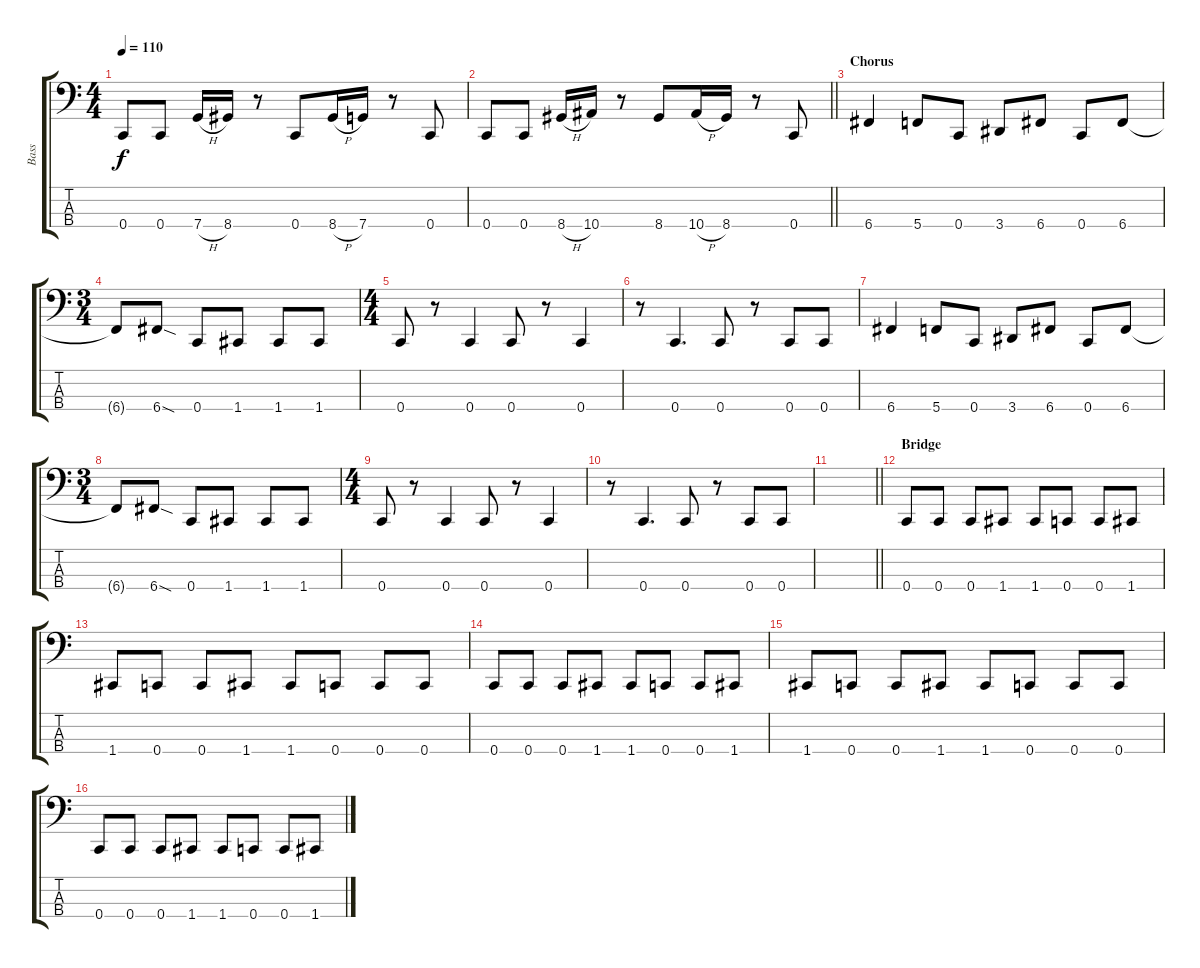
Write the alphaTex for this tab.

\track ("Bass" "Bass") {instrument electricbasspick}
\staff {score tabs}
\tuning (F2 C2 G1 C1) {hide}
\ts (4 4)
\tempo 110
\clef f4
\ks c
0.4.8{dy f} 0.4.8 7.4{h}.16 8.4.16 r.8 0.4.8 8.4{h}.16 7.4.16 r.8 0.4.8 |
\barLineRight lightlight
0.4.8 0.4.8 8.4{h}.16 10.4.16 r.8 8.4.8 10.4{h}.16 8.4.16 r.8 0.4.8 |
\section ("" "Chorus")
6.4.4 5.4.8 0.4.8 3.4.8 6.4.8 0.4.8 6.4.8 |
\ts (3 4)
6.4{t}.8 6.4{sod}.8 0.4.8 1.4.8 1.4.8 1.4.8 |
\ts (4 4)
0.4.8 r.8 0.4.4 0.4.8 r.8 0.4.4 |
r.8 0.4.4{d} 0.4.8 r.8 0.4.8 0.4.8 |
6.4.4 5.4.8 0.4.8 3.4.8 6.4.8 0.4.8 6.4.8 |
\ts (3 4)
6.4{t}.8 6.4{sod}.8 0.4.8 1.4.8 1.4.8 1.4.8 |
\ts (4 4)
0.4.8 r.8 0.4.4 0.4.8 r.8 0.4.4 |
r.8 0.4.4{d} 0.4.8 r.8 0.4.8 0.4.8 |
\barLineRight lightlight
|
\section ("" "Bridge")
0.4.8 0.4.8 0.4.8 1.4.8 1.4.8 0.4.8 0.4.8 1.4.8 |
1.4.8 0.4.8 0.4.8 1.4.8 1.4.8 0.4.8 0.4.8 0.4.8 |
0.4.8 0.4.8 0.4.8 1.4.8 1.4.8 0.4.8 0.4.8 1.4.8 |
1.4.8 0.4.8 0.4.8 1.4.8 1.4.8 0.4.8 0.4.8 0.4.8 |
0.4.8 0.4.8 0.4.8 1.4.8 1.4.8 0.4.8 0.4.8 1.4.8
